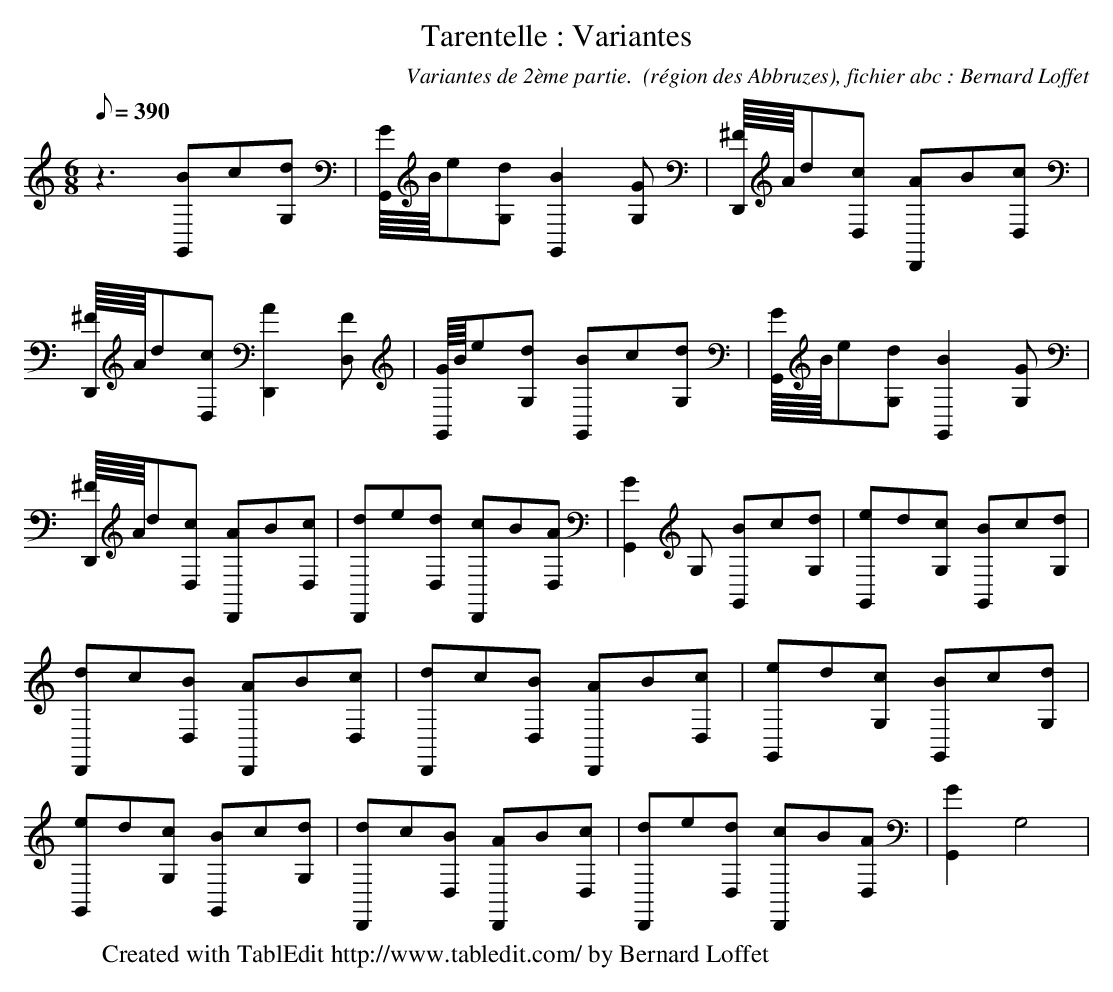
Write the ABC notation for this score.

X:1
T:Tarentelle : Variantes
C:Variantes de 2ème partie.  (région des Abbruzes), fichier abc : Bernard Loffet
L:1/8
Q:390
K:C
M:6/8
 z3 [BG,,]c[dG,] | [G/8G,,/8]B/8e1[dG,] [B2G,,2][GG,] | [^F/8D,,/8]A/8d1[cD,] [AD,,]B[cD,] | \
 [^F/8D,,/8]A/8d1[cD,] [A2D,,2][FD,] | [G/8G,,/8]B/8e1[dG,] [BG,,]c[dG,] | [G/8G,,/8]B/8e1[dG,] [B2G,,2][GG,] | \
 [^F/8D,,/8]A/8d1[cD,] [AD,,]B[cD,] | [dD,,]e[dD,] [cD,,]B[AD,] | [G2G,,2]G, [BG,,]c[dG,] | \
 [eG,,]d[cG,] [BG,,]c[dG,] | [dD,,]c[BD,] [AD,,]B[cD,] | [dD,,]c[BD,] [AD,,]B[cD,] | \
 [eG,,]d[cG,] [BG,,]c[dG,] | [eG,,]d[cG,] [BG,,]c[dG,] | [dD,,]c[BD,] [AD,,]B[cD,] | \
 [dD,,]e[dD,] [cD,,]B[AD,] | [G2G,,2]G,4 | \
W:Created with TablEdit http://www.tabledit.com/ by Bernard Loffet
